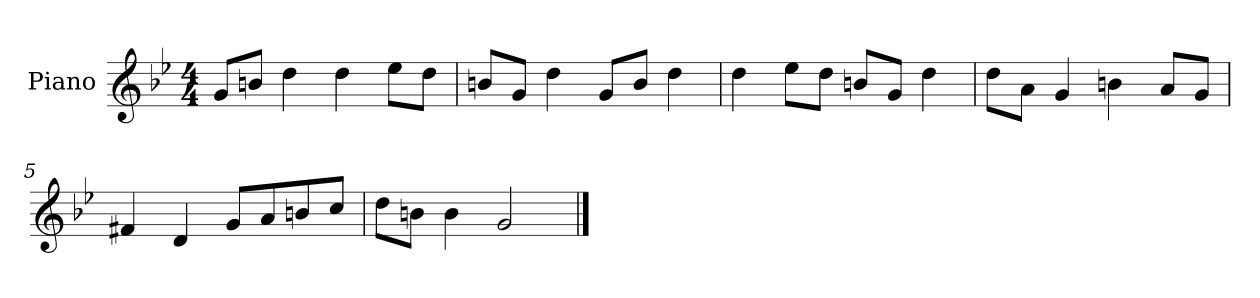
**kern
*part1
*staff1
*I"Piano
*I'P-no
*clefG2
*k[b-e-]
*M4/4
*MM90
=1
8g/L
8bn/J
4dd\
4dd\
8ee-\L
8dd\J
=2
8bn/L
8g/J
4dd\
8g/L
8b/J
4dd\
=3
4dd\
8ee-\L
8dd\J
8bn/L
8g/J
4dd\
=4
8dd\L
8a\J
4g/
4bn\
8a/L
8g/J
=5
4f#X/
4d/
8g/L
8a/
8bn/
8cc/J
!!LO:LB:g=z
=6
8dd\L
8bn\J
4b\
2g/
==
*-
